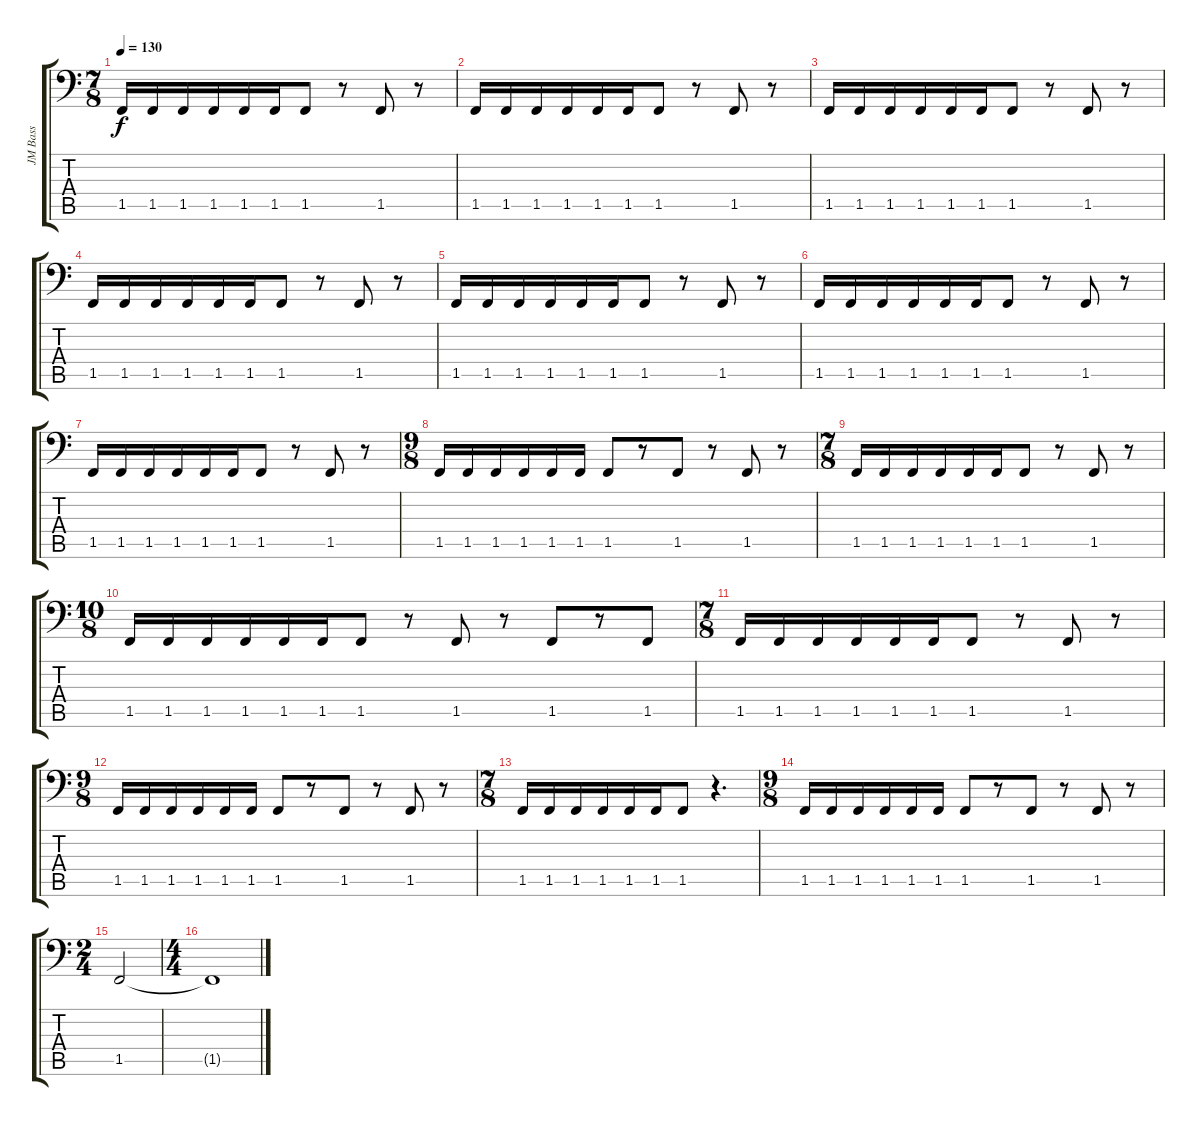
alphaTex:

\track ("JM Bass" "JM Bass") {instrument electricbassfinger}
\staff {score tabs}
\tuning (C3 G2 D2 A1 E1 B0) {hide}
\ts (7 8)
\tempo 130
\clef f4
\ks c
1.5.16{dy f} 1.5.16 1.5.16 1.5.16 1.5.16 1.5.16 1.5.8 r.8 1.5.8 r.8 |
1.5.16 1.5.16 1.5.16 1.5.16 1.5.16 1.5.16 1.5.8 r.8 1.5.8 r.8 |
1.5.16 1.5.16 1.5.16 1.5.16 1.5.16 1.5.16 1.5.8 r.8 1.5.8 r.8 |
1.5.16 1.5.16 1.5.16 1.5.16 1.5.16 1.5.16 1.5.8 r.8 1.5.8 r.8 |
1.5.16 1.5.16 1.5.16 1.5.16 1.5.16 1.5.16 1.5.8 r.8 1.5.8 r.8 |
1.5.16 1.5.16 1.5.16 1.5.16 1.5.16 1.5.16 1.5.8 r.8 1.5.8 r.8 |
1.5.16 1.5.16 1.5.16 1.5.16 1.5.16 1.5.16 1.5.8 r.8 1.5.8 r.8 |
\ts (9 8)
1.5.16 1.5.16 1.5.16 1.5.16 1.5.16 1.5.16 1.5.8 r.8 1.5.8 r.8 1.5.8 r.8 |
\ts (7 8)
1.5.16 1.5.16 1.5.16 1.5.16 1.5.16 1.5.16 1.5.8 r.8 1.5.8 r.8 |
\ts (10 8)
1.5.16 1.5.16 1.5.16 1.5.16 1.5.16 1.5.16 1.5.8 r.8 1.5.8 r.8 1.5.8 r.8 1.5.8 |
\ts (7 8)
1.5.16 1.5.16 1.5.16 1.5.16 1.5.16 1.5.16 1.5.8 r.8 1.5.8 r.8 |
\ts (9 8)
1.5.16 1.5.16 1.5.16 1.5.16 1.5.16 1.5.16 1.5.8 r.8 1.5.8 r.8 1.5.8 r.8 |
\ts (7 8)
1.5.16 1.5.16 1.5.16 1.5.16 1.5.16 1.5.16 1.5.8 r.4{d} |
\ts (9 8)
1.5.16 1.5.16 1.5.16 1.5.16 1.5.16 1.5.16 1.5.8 r.8 1.5.8 r.8 1.5.8 r.8 |
\ts (2 4)
1.5.2 |
\ts (4 4)
1.5{t}.1
